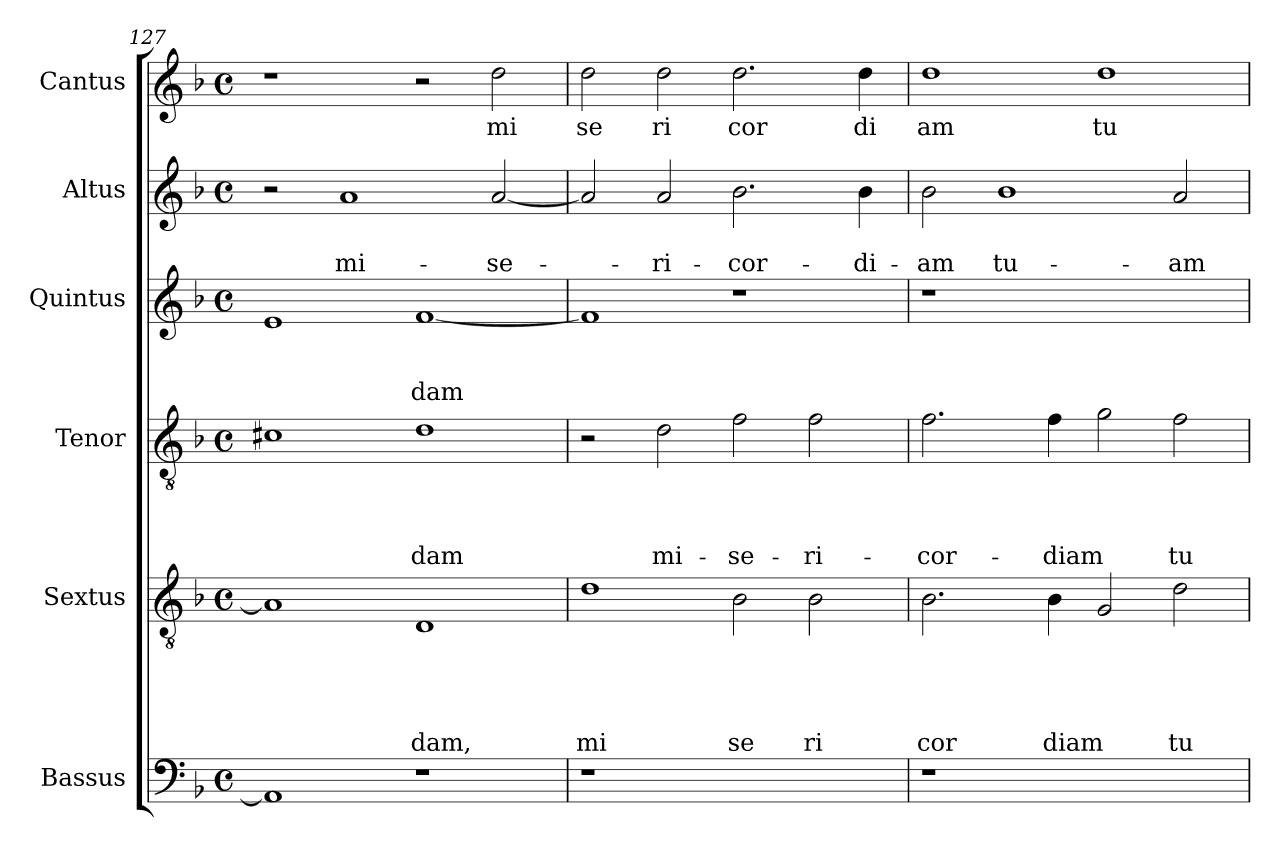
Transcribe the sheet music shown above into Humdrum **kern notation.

**kern	**text	**kern	**text	**text	**text	**text	**text	**kern	**text	**text	**text	**text	**kern	**text	**text	**text	**kern	**text	**text	**kern	**text
*part6	*part6	*part5	*part5	*part5	*part5	*part5	*part5	*part4	*part4	*part4	*part4	*part4	*part3	*part3	*part3	*part3	*part2	*part2	*part2	*part1	*part1
*staff6	*staff6	*staff5	*staff5	*staff5	*staff5	*staff5	*staff5	*staff4	*staff4	*staff4	*staff4	*staff4	*staff3	*staff3	*staff3	*staff3	*staff2	*staff2	*staff2	*staff1	*staff1
*I"Bassus	*	*I"Sextus	*	*	*	*	*	*I"Tenor	*	*	*	*	*I"Quintus	*	*	*	*I"Altus	*	*	*I"Cantus	*
*I'Bassus	*	*I'Sextus	*	*	*	*	*	*I'Tenor	*	*	*	*	*I'Quintus	*	*	*	*I'Altus	*	*	*I'Cantus	*
*clefF4	*	*clefGv2	*	*	*	*	*	*clefGv2	*	*	*	*	*clefG2	*	*	*	*clefG2	*	*	*clefG2	*
*k[b-]	*	*k[b-]	*	*	*	*	*	*k[b-]	*	*	*	*	*k[b-]	*	*	*	*k[b-]	*	*	*k[b-]	*
*F:	*	*F:	*	*	*	*	*	*F:	*	*	*	*	*F:	*	*	*	*F:	*	*	*F:	*
*M4/4	*	*M4/4	*	*	*	*	*	*M4/4	*	*	*	*	*M4/4	*	*	*	*M4/4	*	*	*M4/4	*
*met(c)	*	*met(c)	*	*	*	*	*	*met(c)	*	*	*	*	*met(c)	*	*	*	*met(c)	*	*	*met(c)	*
=127	=127	=127	=127	=127	=127	=127	=127	=127	=127	=127	=127	=127	=127	=127	=127	=127	=127	=127	=127	=127	=127
1AA]	.	1A]	.	.	.	.	.	1c#X	.	.	.	.	1e	.	.	.	2r	.	.	1r	.
!	!	!	!	!	!	!	!	!	!	!	!	!	!	!	!	!	!	!	!LO:LY:b	!	!
.	.	.	.	.	.	.	.	.	.	.	.	.	.	.	.	.	1a	.	mi-	.	.
!	!	!	!	!	!	!	!LO:LY:b	!	!	!	!	!LO:LY:b	!	!	!	!LO:LY:b	!	!	!	!	!
1r	.	1D	.	.	.	.	dam,	1d	.	.	.	-dam	[<1f	.	.	dam	.	.	.	2r	.
!	!	!	!	!	!	!	!	!	!	!	!	!	!	!	!	!	!	!	!LO:LY:b	!	!LO:LY:b
.	.	.	.	.	.	.	.	.	.	.	.	.	.	.	.	.	[<2a/	.	-se-	2dd\	mi
=128!	=128!	=128!	=128!	=128!	=128!	=128!	=128!	=128!	=128!	=128!	=128!	=128!	=128!	=128!	=128!	=128!	=128!	=128!	=128!	=128!	=128!
!	!	!	!	!	!	!	!LO:LY:b	!	!	!	!	!	!	!	!	!	!	!	!	!	!LO:LY:b
1r	.	1d	.	.	.	.	mi	2r	.	.	.	.	1f]	.	.	.	2a/]	.	.	2dd\	se
!	!	!	!	!	!	!	!	!	!	!	!	!LO:LY:b	!	!	!	!	!	!	!LO:LY:b	!	!LO:LY:b
.	.	.	.	.	.	.	.	2d\	.	.	.	mi-	.	.	.	.	2a/	.	-ri-	2dd\	ri
!	!	!	!	!	!	!	!LO:LY:b	!	!	!	!	!LO:LY:b	!	!	!	!	!	!	!LO:LY:b	!	!LO:LY:b
1ryy	.	2B-\	.	.	.	.	se	2f\	.	.	.	-se-	1r	.	.	.	2.b-\	.	-cor-	2.dd\	cor
!	!	!	!	!	!	!	!LO:LY:b	!	!	!	!	!LO:LY:b	!	!	!	!	!	!	!	!	!
.	.	2B-\	.	.	.	.	ri	2f\	.	.	.	-ri-	.	.	.	.	.	.	.	.	.
!	!	!	!	!	!	!	!	!	!	!	!	!	!	!	!	!	!	!	!LO:LY:b	!	!LO:LY:b
.	.	.	.	.	.	.	.	.	.	.	.	.	.	.	.	.	4b-\	.	-di-	4dd\	di
=129!	=129!	=129!	=129!	=129!	=129!	=129!	=129!	=129!	=129!	=129!	=129!	=129!	=129!	=129!	=129!	=129!	=129!	=129!	=129!	=129!	=129!
!	!	!	!	!	!	!	!LO:LY:b	!	!	!	!	!LO:LY:b	!	!	!	!	!	!	!LO:LY:b	!	!LO:LY:b
1r	.	2.B-\	.	.	.	.	cor	2.f\	.	.	.	-cor-	1r	.	.	.	2b-\	.	-am	1dd	am
!	!	!	!	!	!	!	!	!	!	!	!	!	!	!	!	!	!	!	!LO:LY:b	!	!
.	.	.	.	.	.	.	.	.	.	.	.	.	.	.	.	.	1b-	.	tu-	.	.
!	!	!	!	!	!	!	!LO:LY:b	!	!	!	!	!LO:LY:b	!	!	!	!	!	!	!	!	!
.	.	4B-\	.	.	.	.	diam	4f\	.	.	.	-diam	.	.	.	.	.	.	.	.	.
!	!	!	!	!	!	!	!	!	!	!	!	!	!	!	!	!	!	!	!	!	!LO:LY:b
1ryy	.	2G/	.	.	.	.	.	2g\	.	.	.	.	1ryy	.	.	.	.	.	.	1dd	tu
!	!	!	!	!	!	!	!LO:LY:b	!	!	!	!	!LO:LY:b	!	!	!	!	!	!	!LO:LY:b	!	!
.	.	2d\	.	.	.	.	tu	2f\	.	.	.	tu-	.	.	.	.	2a/	.	-am	.	.
=!	=!	=!	=!	=!	=!	=!	=!	=!	=!	=!	=!	=!	=!	=!	=!	=!	=!	=!	=!	=!	=!
*-	*-	*-	*-	*-	*-	*-	*-	*-	*-	*-	*-	*-	*-	*-	*-	*-	*-	*-	*-	*-	*-
